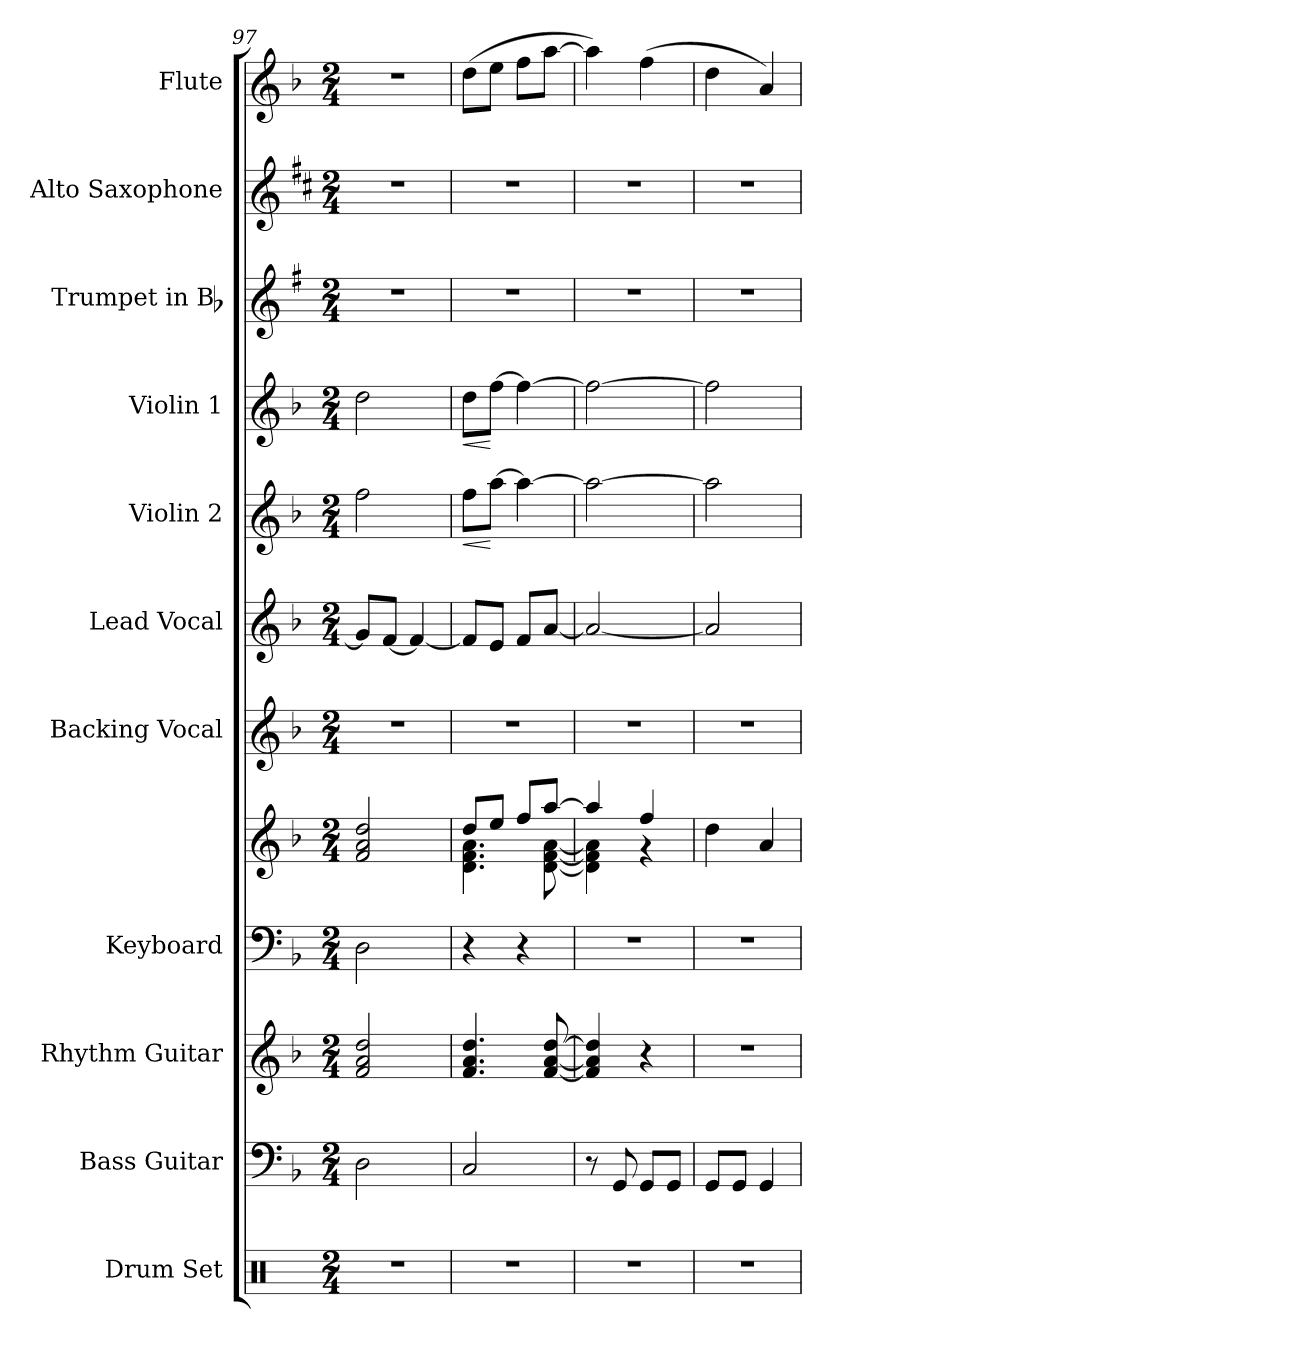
**kern	**kern	**kern	**kern	**kern	**kern	**kern	**kern	**dynam	**kern	**dynam	**kern	**kern	**kern
*part11	*part10	*part9	*part8	*part8	*part7	*part6	*part5	*part5	*part4	*part4	*part3	*part2	*part1
*staff12	*staff11	*staff10	*staff9	*staff8	*staff7	*staff6	*staff5	*staff5	*staff4	*staff4	*staff3	*staff2	*staff1
*I"Drum Set	*I"Bass Guitar	*I"Rhythm Guitar	*I"Keyboard	*	*I"Backing Vocal	*I"Lead Vocal	*I"Violin 2	*	*I"Violin 1	*	*I"Trumpet in Bb	*I"Alto Saxophone	*I"Flute
*I'Dr.	*I'Bass	*I'Rhy.	*I'Kbd.	*	*	*	*I'Vln. 2	*	*I'Vln. 1	*	*I'Tpt.	*I'Alto Sax.	*I'Fl.
*clefX	*clefF4	*clefG2	*clefF4	*clefG2	*clefG2	*clefG2	*clefG2	*	*clefG2	*	*clefG2	*clefG2	*clefG2
*	*ITrd7c12	*ITrd7c12	*	*	*	*	*	*	*	*	*ITrd1c2	*ITrd5c9	*
*k[]	*k[b-]	*k[b-]	*k[b-]	*k[b-]	*k[b-]	*k[b-]	*k[b-]	*	*k[b-]	*	*k[b-]	*k[b-]	*k[b-]
*C:	*F:	*F:	*F:	*F:	*F:	*F:	*F:	*	*F:	*	*F:	*F:	*F:
*M2/4	*M2/4	*M2/4	*M2/4	*M2/4	*M2/4	*M2/4	*M2/4	*	*M2/4	*	*M2/4	*M2/4	*M2/4
=97	=97	=97	=97	=97	=97	=97	=97	=97	=97	=97	=97	=97	=97
!LO:N:vis=1	!	!	!	!	!LO:N:vis=1	!	!	!	!	!	!LO:N:vis=1	!LO:N:vis=1	!LO:N:vis=1
2r	2DDi\	2Fi/ 2Ai 2di	2Di\	2fi/ 2ai 2ddi	2r	8gi/L]	2ffi\	.	2ddi\	.	2r	2r	2r
.	.	.	.	.	.	[<8fi/J	.	.	.	.	.	.	.
.	.	.	.	.	.	4fi/_<	.	.	.	.	.	.	.
=98	=98	=98	=98	=98	=98	=98	=98	=98	=98	=98	=98	=98	=98
!LO:N:vis=1	!	!	!	!	!LO:N:vis=1	!	!	!LO:HP:b	!	!LO:HP:b	!LO:N:vis=1	!LO:N:vis=1	!
*	*	*	*	*^	*	*	*	*	*	*	*	*	*
2r	2CCi/	4.Fi/ 4.Ai 4.di	4r	8ddi/L	4.di\ 4.fi 4.ai	2r	8fi/L]	8ffi\L	<	8ddi\L	<	2r	2r	(8ddi\L
.	.	.	.	8eei/J	.	.	8ei/J	[>8aai\J	[	[>8ffi\J	[	.	.	8eei\J
.	.	.	4r	8ffi/L	.	.	8fi/L	4aai\_>	.	4ffi\_>	.	.	.	8ffi\L
.	.	[<8Fi/ [<8Ai [>8di	.	[>8aai/J	[<8di\ [<8fi [<8ai	.	[<8ai/J	.	.	.	.	.	.	[>8aai\J
=99	=99	=99	=99	=99	=99	=99	=99	=99	=99	=99	=99	=99	=99	=99
!LO:N:vis=1	!	!	!LO:N:vis=1	!	!	!LO:N:vis=1	!	!	!	!	!	!LO:N:vis=1	!LO:N:vis=1	!
2r	8r	4Fi/] 4Ai] 4di]	2r	4aai/]	4di\] 4fi] 4ai]	2r	2ai/_<	2aai\_>	.	2ffi\_>	.	2r	2r	4aai\])
.	8GGGi/	.	.	.	.	.	.	.	.	.	.	.	.	.
.	8GGGi/L	4r	.	4ffi/	4r	.	.	.	.	.	.	.	.	(4ffi\
.	8GGGi/J	.	.	.	.	.	.	.	.	.	.	.	.	.
*	*	*	*	*v	*v	*	*	*	*	*	*	*	*	*
=100	=100	=100	=100	=100	=100	=100	=100	=100	=100	=100	=100	=100	=100
!LO:N:vis=1	!	!LO:N:vis=1	!LO:N:vis=1	!	!LO:N:vis=1	!	!	!	!	!	!LO:N:vis=1	!LO:N:vis=1	!
2r	8GGGi/L	2r	2r	4ddi\	2r	2ai/]	2aai\]	.	2ffi\]	.	2r	2r	4ddi\
.	8GGGi/J	.	.	.	.	.	.	.	.	.	.	.	.
.	4GGGi/	.	.	4ai/	.	.	.	.	.	.	.	.	4ai/)
=	=	=	=	=	=	=	=	=	=	=	=	=	=
*-	*-	*-	*-	*-	*-	*-	*-	*-	*-	*-	*-	*-	*-
